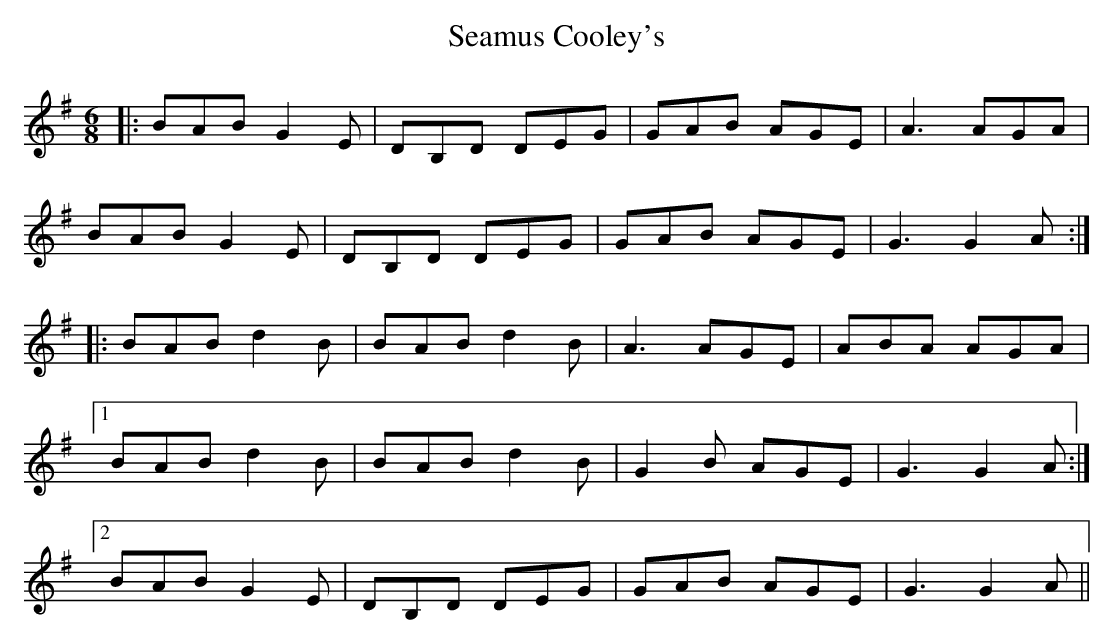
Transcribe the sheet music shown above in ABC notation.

X:1
T: Seamus Cooley's
M: 6/8
L: 1/8
K: Gmaj
|:BAB G2E|DB,D DEG|GAB AGE|A3 AGA|
BAB G2E|DB,D DEG|GAB AGE|G3 G2A:|
|:BAB d2B|BAB d2B|A3 AGE|ABA AGA|
[1 BAB d2B|BAB d2B|G2B AGE|G3 G2A:|
[2 BAB G2E|DB,D DEG|GAB AGE|G3 G2A||
